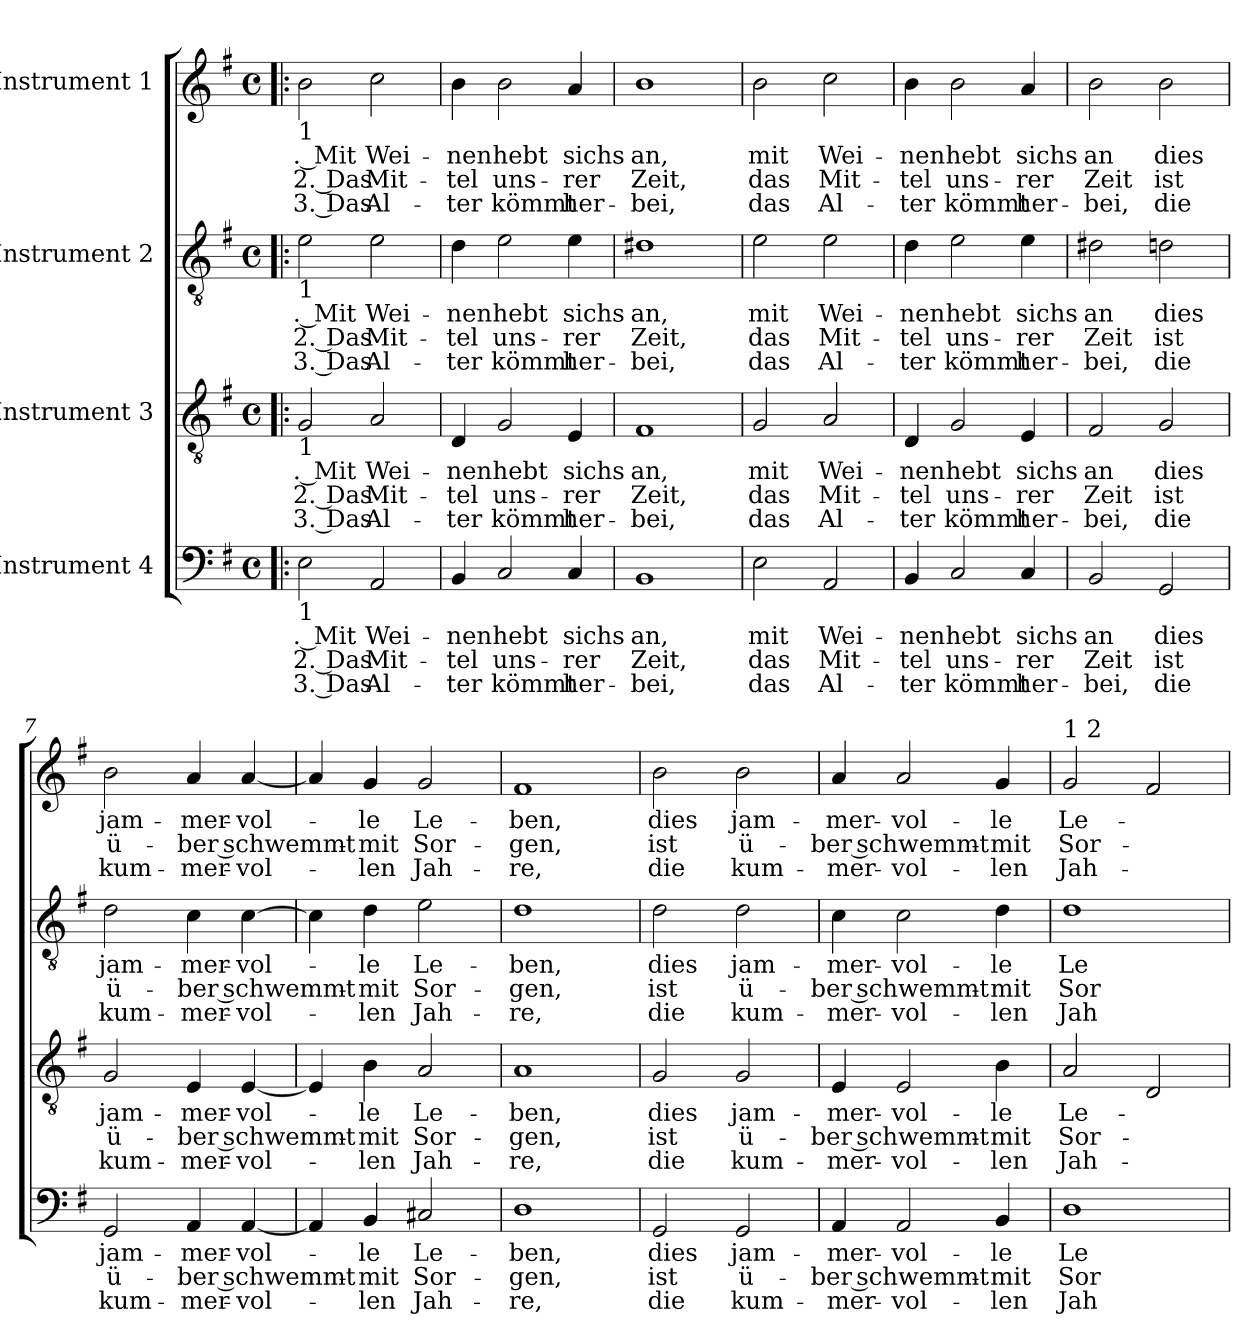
**kern	**text	**text	**text	**kern	**text	**text	**text	**kern	**text	**text	**text	**kern	**text	**text	**text
*part4	*part4	*part4	*part4	*part3	*part3	*part3	*part3	*part2	*part2	*part2	*part2	*part1	*part1	*part1	*part1
*staff4	*staff4	*staff4	*staff4	*staff3	*staff3	*staff3	*staff3	*staff2	*staff2	*staff2	*staff2	*staff1	*staff1	*staff1	*staff1
*I"Instrument 4	*	*	*	*I"Instrument 3	*	*	*	*I"Instrument 2	*	*	*	*I"Instrument 1	*	*	*
!!LO:PB:g=z
*stria5	*	*	*	*stria5	*	*	*	*stria5	*	*	*	*stria5	*	*	*
*clefF4	*	*	*	*clefGv2	*	*	*	*clefGv2	*	*	*	*clefG2	*	*	*
*k[f#]	*	*	*	*k[f#]	*	*	*	*k[f#]	*	*	*	*k[f#]	*	*	*
*G:	*	*	*	*G:	*	*	*	*G:	*	*	*	*G:	*	*	*
*M4/4	*	*	*	*M4/4	*	*	*	*M4/4	*	*	*	*M4/4	*	*	*
*met(c)	*	*	*	*met(c)	*	*	*	*met(c)	*	*	*	*met(c)	*	*	*
=1!|:	=1!|:	=1!|:	=1!|:	=1!|:	=1!|:	=1!|:	=1!|:	=1!|:	=1!|:	=1!|:	=1!|:	=1!|:	=1!|:	=1!|:	=1!|:
!	!	!	!	!	!	!	!	!	!	!	!	!LO:TX:b:t=1	!	!	!
!	!	!	!	!	!	!	!	!LO:TX:b:t=1	!	!	!	!	!	!	!
!	!	!	!	!LO:TX:b:t=1	!	!	!	!	!	!	!	!	!	!	!
!LO:TX:b:t=1	!	!	!	!	!	!	!	!	!	!	!	!	!	!	!
!	!LO:LY:b:cj	!LO:LY:b:cj	!LO:LY:b:cj	!	!LO:LY:b:cj	!LO:LY:b:cj	!LO:LY:b:cj	!	!LO:LY:b:cj	!LO:LY:b:cj	!LO:LY:b:cj	!	!LO:LY:b:cj	!LO:LY:b:cj	!LO:LY:b:cj
2E\	. Mit	2. Das	3. Das	2G/	. Mit	2. Das	3. Das	2e\	. Mit	2. Das	3. Das	2b\	. Mit	2. Das	3. Das
!	!LO:LY:b:cj	!LO:LY:b:cj	!LO:LY:b:cj	!	!LO:LY:b:cj	!LO:LY:b:cj	!LO:LY:b:cj	!	!LO:LY:b:cj	!LO:LY:b:cj	!LO:LY:b:cj	!	!LO:LY:b:cj	!LO:LY:b:cj	!LO:LY:b:cj
2AA/	Wei-	-Mit-	-Al-	2A/	Wei-	-Mit-	-Al-	2e\	Wei-	-Mit-	-Al-	2cc\	Wei-	-Mit-	-Al-
=2	=2	=2	=2	=2	=2	=2	=2	=2	=2	=2	=2	=2	=2	=2	=2
!	!LO:LY:b:cj	!LO:LY:b:cj	!LO:LY:b:cj	!	!LO:LY:b:cj	!LO:LY:b:cj	!LO:LY:b:cj	!	!LO:LY:b:cj	!LO:LY:b:cj	!LO:LY:b:cj	!	!LO:LY:b:cj	!LO:LY:b:cj	!LO:LY:b:cj
4BB/	-nen	tel	ter	4D/	-nen	tel	ter	4d\	-nen	tel	ter	4b\	-nen	tel	ter
!	!LO:LY:b:cj	!LO:LY:b:cj	!LO:LY:b:cj	!	!LO:LY:b:cj	!LO:LY:b:cj	!LO:LY:b:cj	!	!LO:LY:b:cj	!LO:LY:b:cj	!LO:LY:b:cj	!	!LO:LY:b:cj	!LO:LY:b:cj	!LO:LY:b:cj
2C/	hebt	uns-	-kömmt	2G/	hebt	uns-	-kömmt	2e\	hebt	uns-	-kömmt	2b\	hebt	uns-	-kömmt
!	!LO:LY:b:cj	!LO:LY:b:cj	!LO:LY:b:cj	!	!LO:LY:b:cj	!LO:LY:b:cj	!LO:LY:b:cj	!	!LO:LY:b:cj	!LO:LY:b:cj	!LO:LY:b:cj	!	!LO:LY:b:cj	!LO:LY:b:cj	!LO:LY:b:cj
4C/	sichs	rer	her-	4E/	sichs	rer	her-	4e\	sichs	rer	her-	4a/	sichs	rer	her-
=3	=3	=3	=3	=3	=3	=3	=3	=3	=3	=3	=3	=3	=3	=3	=3
!	!LO:LY:b:cj	!LO:LY:b:cj	!LO:LY:b:cj	!	!LO:LY:b:cj	!LO:LY:b:cj	!LO:LY:b:cj	!	!LO:LY:b:cj	!LO:LY:b:cj	!LO:LY:b:cj	!	!LO:LY:b:cj	!LO:LY:b:cj	!LO:LY:b:cj
1BB	-an,	Zeit,	bei,	1F#	-an,	Zeit,	bei,	1d#X	-an,	Zeit,	bei,	1b	-an,	Zeit,	bei,
=4	=4	=4	=4	=4	=4	=4	=4	=4	=4	=4	=4	=4	=4	=4	=4
!	!LO:LY:b:cj	!LO:LY:b:cj	!LO:LY:b:cj	!	!LO:LY:b:cj	!LO:LY:b:cj	!LO:LY:b:cj	!	!LO:LY:b:cj	!LO:LY:b:cj	!LO:LY:b:cj	!	!LO:LY:b:cj	!LO:LY:b:cj	!LO:LY:b:cj
2E\	mit	das	das	2G/	mit	das	das	2e\	mit	das	das	2b\	mit	das	das
!	!LO:LY:b:cj	!LO:LY:b:cj	!LO:LY:b:cj	!	!LO:LY:b:cj	!LO:LY:b:cj	!LO:LY:b:cj	!	!LO:LY:b:cj	!LO:LY:b:cj	!LO:LY:b:cj	!	!LO:LY:b:cj	!LO:LY:b:cj	!LO:LY:b:cj
2AA/	Wei-	-Mit-	-Al-	2A/	Wei-	-Mit-	-Al-	2e\	Wei-	-Mit-	-Al-	2cc\	Wei-	-Mit-	-Al-
=5	=5	=5	=5	=5	=5	=5	=5	=5	=5	=5	=5	=5	=5	=5	=5
!	!LO:LY:b:cj	!LO:LY:b:cj	!LO:LY:b:cj	!	!LO:LY:b:cj	!LO:LY:b:cj	!LO:LY:b:cj	!	!LO:LY:b:cj	!LO:LY:b:cj	!LO:LY:b:cj	!	!LO:LY:b:cj	!LO:LY:b:cj	!LO:LY:b:cj
4BB/	-nen	tel	ter	4D/	-nen	tel	ter	4d\	-nen	tel	ter	4b\	-nen	tel	ter
!	!LO:LY:b:cj	!LO:LY:b:cj	!LO:LY:b:cj	!	!LO:LY:b:cj	!LO:LY:b:cj	!LO:LY:b:cj	!	!LO:LY:b:cj	!LO:LY:b:cj	!LO:LY:b:cj	!	!LO:LY:b:cj	!LO:LY:b:cj	!LO:LY:b:cj
2C/	hebt	uns-	-kömmt	2G/	hebt	uns-	-kömmt	2e\	hebt	uns-	-kömmt	2b\	hebt	uns-	-kömmt
!	!LO:LY:b:cj	!LO:LY:b:cj	!LO:LY:b:cj	!	!LO:LY:b:cj	!LO:LY:b:cj	!LO:LY:b:cj	!	!LO:LY:b:cj	!LO:LY:b:cj	!LO:LY:b:cj	!	!LO:LY:b:cj	!LO:LY:b:cj	!LO:LY:b:cj
4C/	sichs	rer	her-	4E/	sichs	rer	her-	4e\	sichs	rer	her-	4a/	sichs	rer	her-
=6	=6	=6	=6	=6	=6	=6	=6	=6	=6	=6	=6	=6	=6	=6	=6
!	!LO:LY:b:cj	!LO:LY:b:cj	!LO:LY:b:cj	!	!LO:LY:b:cj	!LO:LY:b:cj	!LO:LY:b:cj	!	!LO:LY:b:cj	!LO:LY:b:cj	!LO:LY:b:cj	!	!LO:LY:b:cj	!LO:LY:b:cj	!LO:LY:b:cj
2BB/	-an	Zeit	bei,	2F#/	-an	Zeit	bei,	2d#X\	-an	Zeit	bei,	2b\	-an	Zeit	bei,
!	!LO:LY:b:cj	!LO:LY:b:cj	!LO:LY:b:cj	!	!LO:LY:b:cj	!LO:LY:b:cj	!LO:LY:b:cj	!	!LO:LY:b:cj	!LO:LY:b:cj	!LO:LY:b:cj	!	!LO:LY:b:cj	!LO:LY:b:cj	!LO:LY:b:cj
2GG/	dies	ist	die	2G/	dies	ist	die	2dn\	dies	ist	die	2b\	dies	ist	die
!!LO:LB:g=z
=7	=7	=7	=7	=7	=7	=7	=7	=7	=7	=7	=7	=7	=7	=7	=7
!	!LO:LY:b:cj	!LO:LY:b:cj	!LO:LY:b:cj	!	!LO:LY:b:cj	!LO:LY:b:cj	!LO:LY:b:cj	!	!LO:LY:b:cj	!LO:LY:b:cj	!LO:LY:b:cj	!	!LO:LY:b:cj	!LO:LY:b:cj	!LO:LY:b:cj
2GG/	jam-	-ü-	-kum-	2G/	jam-	-ü-	-kum-	2d\	jam-	-ü-	-kum-	2b\	jam-	-ü-	-kum-
!	!LO:LY:b:cj	!LO:LY:b:cj	!LO:LY:b:cj	!	!LO:LY:b:cj	!LO:LY:b:cj	!LO:LY:b:cj	!	!LO:LY:b:cj	!LO:LY:b:cj	!LO:LY:b:cj	!	!LO:LY:b:cj	!LO:LY:b:cj	!LO:LY:b:cj
4AA/	-mer-	-ber schwemmt-	-mer-	4E/	-mer-	-ber schwemmt-	-mer-	4c\	-mer-	-ber schwemmt-	-mer-	4a/	-mer-	-ber schwemmt-	-mer-
!	!LO:LY:b:cj	!	!LO:LY:b:cj	!	!LO:LY:b:cj	!	!LO:LY:b:cj	!	!LO:LY:b:cj	!	!LO:LY:b:cj	!	!LO:LY:b:cj	!	!LO:LY:b:cj
[<4AA/	-vol-	.	-vol-	[<4E/	-vol-	.	-vol-	[>4c\	-vol-	.	-vol-	[<4a/	-vol-	.	-vol-
=8	=8	=8	=8	=8	=8	=8	=8	=8	=8	=8	=8	=8	=8	=8	=8
4AA/]	.	.	.	4E/]	.	.	.	4c\]	.	.	.	4a/]	.	.	.
!	!LO:LY:b:cj	!LO:LY:b:cj	!LO:LY:b:cj	!	!LO:LY:b:cj	!LO:LY:b:cj	!LO:LY:b:cj	!	!LO:LY:b:cj	!LO:LY:b:cj	!LO:LY:b:cj	!	!LO:LY:b:cj	!LO:LY:b:cj	!LO:LY:b:cj
4BB/	-le	mit	len	4B\	-le	mit	len	4d\	-le	mit	len	4g/	-le	mit	len
!	!LO:LY:b:cj	!LO:LY:b:cj	!LO:LY:b:cj	!	!LO:LY:b:cj	!LO:LY:b:cj	!LO:LY:b:cj	!	!LO:LY:b:cj	!LO:LY:b:cj	!LO:LY:b:cj	!	!LO:LY:b:cj	!LO:LY:b:cj	!LO:LY:b:cj
2C#X/	Le-	-Sor-	-Jah-	2A/	Le-	-Sor-	-Jah-	2e\	Le-	-Sor-	-Jah-	2g/	Le-	-Sor-	-Jah-
=9	=9	=9	=9	=9	=9	=9	=9	=9	=9	=9	=9	=9	=9	=9	=9
!	!LO:LY:b:cj	!LO:LY:b:cj	!LO:LY:b:cj	!	!LO:LY:b:cj	!LO:LY:b:cj	!LO:LY:b:cj	!	!LO:LY:b:cj	!LO:LY:b:cj	!LO:LY:b:cj	!	!LO:LY:b:cj	!LO:LY:b:cj	!LO:LY:b:cj
1D	-ben,	gen,	re,	1A	-ben,	gen,	re,	1d	-ben,	gen,	re,	1f#	-ben,	gen,	re,
=10	=10	=10	=10	=10	=10	=10	=10	=10	=10	=10	=10	=10	=10	=10	=10
!	!LO:LY:b:cj	!LO:LY:b:cj	!LO:LY:b:cj	!	!LO:LY:b:cj	!LO:LY:b:cj	!LO:LY:b:cj	!	!LO:LY:b:cj	!LO:LY:b:cj	!LO:LY:b:cj	!	!LO:LY:b:cj	!LO:LY:b:cj	!LO:LY:b:cj
2GG/	dies	ist	die	2G/	dies	ist	die	2d\	dies	ist	die	2b\	dies	ist	die
!	!LO:LY:b:cj	!LO:LY:b:cj	!LO:LY:b:cj	!	!LO:LY:b:cj	!LO:LY:b:cj	!LO:LY:b:cj	!	!LO:LY:b:cj	!LO:LY:b:cj	!LO:LY:b:cj	!	!LO:LY:b:cj	!LO:LY:b:cj	!LO:LY:b:cj
2GG/	jam-	-ü-	-kum-	2G/	jam-	-ü-	-kum-	2d\	jam-	-ü-	-kum-	2b\	jam-	-ü-	-kum-
=11	=11	=11	=11	=11	=11	=11	=11	=11	=11	=11	=11	=11	=11	=11	=11
!	!LO:LY:b:cj	!LO:LY:b:cj	!LO:LY:b:cj	!	!LO:LY:b:cj	!LO:LY:b:cj	!LO:LY:b:cj	!	!LO:LY:b:cj	!LO:LY:b:cj	!LO:LY:b:cj	!	!LO:LY:b:cj	!LO:LY:b:cj	!LO:LY:b:cj
4AA/	-mer-	-ber schwemmt-	-mer-	4E/	-mer-	-ber schwemmt-	-mer-	4c\	-mer-	-ber schwemmt-	-mer-	4a/	-mer-	-ber schwemmt-	-mer-
!	!LO:LY:b:cj	!	!LO:LY:b:cj	!	!LO:LY:b:cj	!	!LO:LY:b:cj	!	!LO:LY:b:cj	!	!LO:LY:b:cj	!	!LO:LY:b:cj	!	!LO:LY:b:cj
2AA/	-vol-	.	-vol-	2E/	-vol-	.	-vol-	2c\	-vol-	.	-vol-	2a/	-vol-	.	-vol-
!	!LO:LY:b:cj	!LO:LY:b:cj	!LO:LY:b:cj	!	!LO:LY:b:cj	!LO:LY:b:cj	!LO:LY:b:cj	!	!LO:LY:b:cj	!LO:LY:b:cj	!LO:LY:b:cj	!	!LO:LY:b:cj	!LO:LY:b:cj	!LO:LY:b:cj
4BB/	-le	mit	len	4B\	-le	mit	len	4d\	-le	mit	len	4g/	-le	mit	len
!!LO:LB:g=z
=12	=12	=12	=12	=12	=12	=12	=12	=12	=12	=12	=12	=12	=12	=12	=12
!	!	!	!	!	!	!	!	!	!	!	!	!LO:TX:a:t=1 2	!	!	!
!	!LO:LY:b:cj	!LO:LY:b:cj	!LO:LY:b:cj	!	!LO:LY:b:cj	!LO:LY:b:cj	!LO:LY:b:cj	!	!LO:LY:b:cj	!LO:LY:b:cj	!LO:LY:b:cj	!	!LO:LY:b:cj	!LO:LY:b:cj	!LO:LY:b:cj
1D	Le-	-Sor-	-Jah-	2A/	Le-	-Sor-	-Jah-	1d	Le-	-Sor-	-Jah-	2g/	Le-	-Sor-	-Jah-
.	.	.	.	2D/	.	.	.	.	.	.	.	2f#/	.	.	.
=	=	=	=	=	=	=	=	=	=	=	=	=	=	=	=
*-	*-	*-	*-	*-	*-	*-	*-	*-	*-	*-	*-	*-	*-	*-	*-
